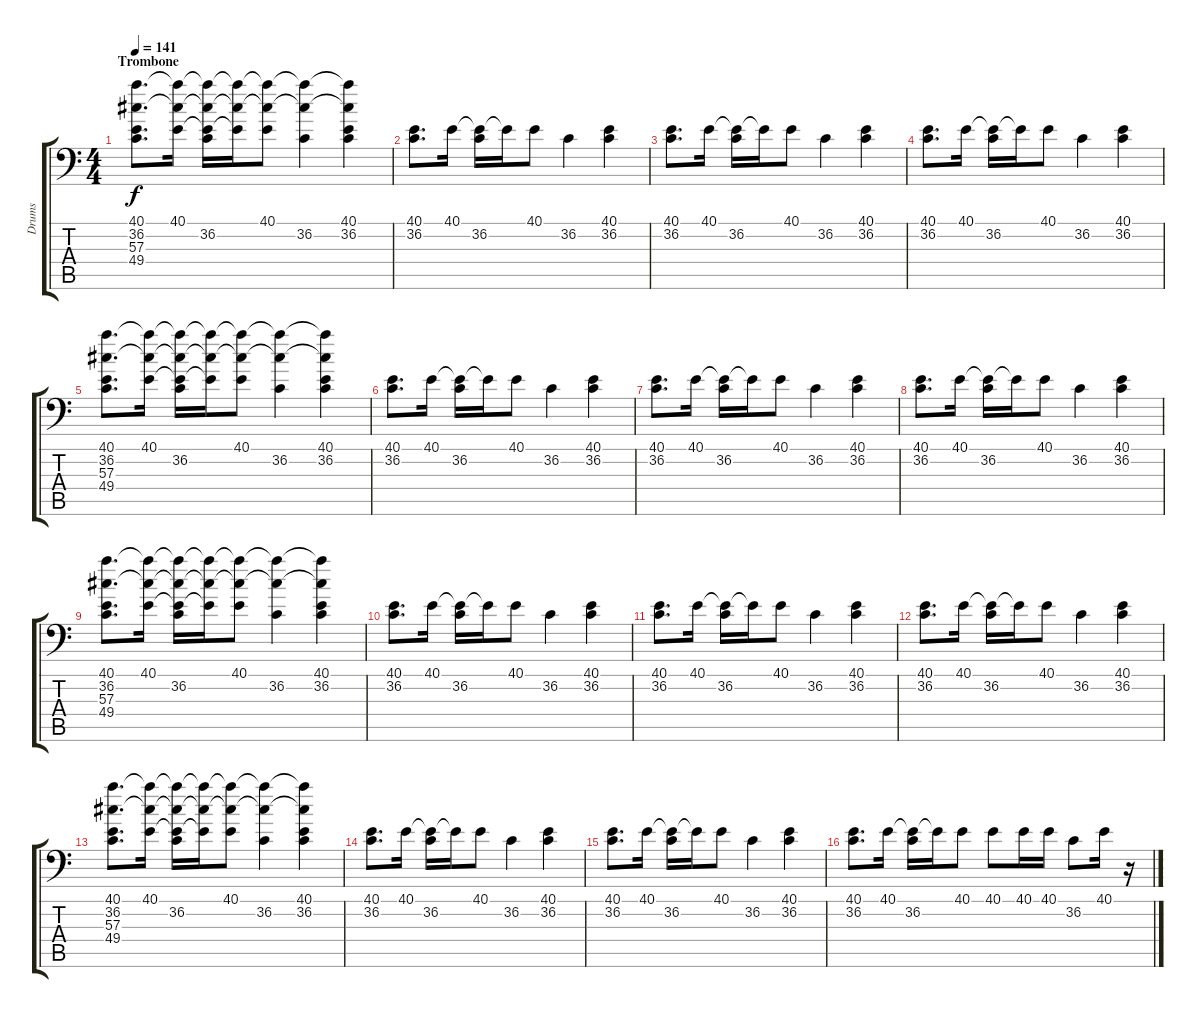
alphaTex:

\track ("Drums" "Drums") {instrument acousticgrandpiano}
\staff {score tabs}
\tuning (C-1 C-1 C-1 C-1 C-1 C-1) {hide}
\ts (4 4)
\section ("" "Trombone")
\tempo 141
\clef f4
\ks c
(40.1 36.2 57.3 49.4).8{d dy f} (40.1 57.3{t} 49.4{t}).16 (40.1{t} 36.2 57.3{t} 49.4{t}).16 (40.1{t} 57.3{t} 49.4{t}).16 (40.1 57.3{t} 49.4{t}).8 (36.2 57.3{t} 49.4{t}).4 (40.1 36.2 57.3{t} 49.4{t}).4 |
(40.1 36.2).8{d} 40.1.16 (40.1{t} 36.2).16 40.1{t}.16 40.1.8 36.2.4 (40.1 36.2).4 |
(40.1 36.2).8{d} 40.1.16 (40.1{t} 36.2).16 40.1{t}.16 40.1.8 36.2.4 (40.1 36.2).4 |
(40.1 36.2).8{d} 40.1.16 (40.1{t} 36.2).16 40.1{t}.16 40.1.8 36.2.4 (40.1 36.2).4 |
(40.1 36.2 57.3 49.4).8{d} (40.1 57.3{t} 49.4{t}).16 (40.1{t} 36.2 57.3{t} 49.4{t}).16 (40.1{t} 57.3{t} 49.4{t}).16 (40.1 57.3{t} 49.4{t}).8 (36.2 57.3{t} 49.4{t}).4 (40.1 36.2 57.3{t} 49.4{t}).4 |
(40.1 36.2).8{d} 40.1.16 (40.1{t} 36.2).16 40.1{t}.16 40.1.8 36.2.4 (40.1 36.2).4 |
(40.1 36.2).8{d} 40.1.16 (40.1{t} 36.2).16 40.1{t}.16 40.1.8 36.2.4 (40.1 36.2).4 |
(40.1 36.2).8{d} 40.1.16 (40.1{t} 36.2).16 40.1{t}.16 40.1.8 36.2.4 (40.1 36.2).4 |
(40.1 36.2 57.3 49.4).8{d} (40.1 57.3{t} 49.4{t}).16 (40.1{t} 36.2 57.3{t} 49.4{t}).16 (40.1{t} 57.3{t} 49.4{t}).16 (40.1 57.3{t} 49.4{t}).8 (36.2 57.3{t} 49.4{t}).4 (40.1 36.2 57.3{t} 49.4{t}).4 |
(40.1 36.2).8{d} 40.1.16 (40.1{t} 36.2).16 40.1{t}.16 40.1.8 36.2.4 (40.1 36.2).4 |
(40.1 36.2).8{d} 40.1.16 (40.1{t} 36.2).16 40.1{t}.16 40.1.8 36.2.4 (40.1 36.2).4 |
(40.1 36.2).8{d} 40.1.16 (40.1{t} 36.2).16 40.1{t}.16 40.1.8 36.2.4 (40.1 36.2).4 |
(40.1 36.2 57.3 49.4).8{d} (40.1 57.3{t} 49.4{t}).16 (40.1{t} 36.2 57.3{t} 49.4{t}).16 (40.1{t} 57.3{t} 49.4{t}).16 (40.1 57.3{t} 49.4{t}).8 (36.2 57.3{t} 49.4{t}).4 (40.1 36.2 57.3{t} 49.4{t}).4 |
(40.1 36.2).8{d} 40.1.16 (40.1{t} 36.2).16 40.1{t}.16 40.1.8 36.2.4 (40.1 36.2).4 |
(40.1 36.2).8{d} 40.1.16 (40.1{t} 36.2).16 40.1{t}.16 40.1.8 36.2.4 (40.1 36.2).4 |
(40.1 36.2).8{d} 40.1.16 (40.1{t} 36.2).16 40.1{t}.16 40.1.8 40.1.8 40.1.16 40.1.16 36.2.8 40.1.16 r.16
